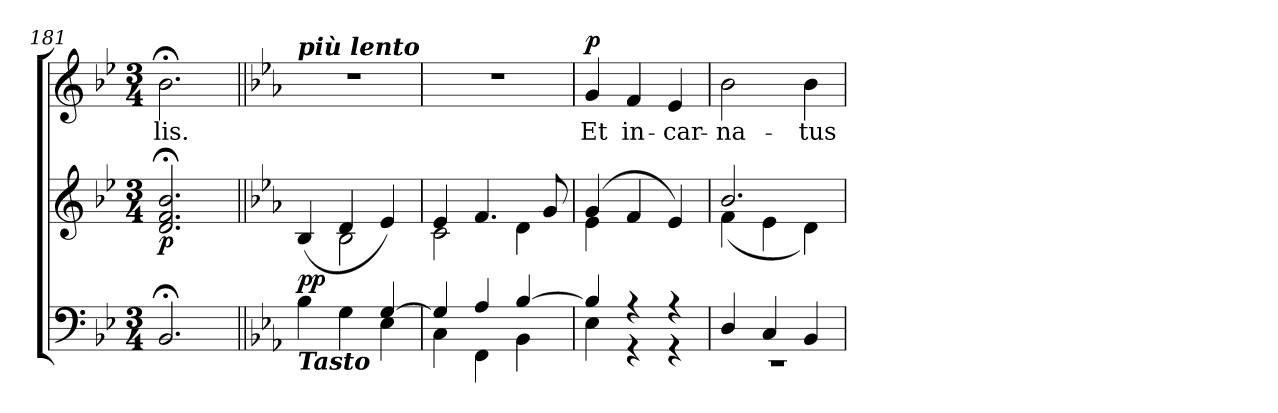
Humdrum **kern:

**kern	**kern	**dynam	**kern	**text	**dynam
*part2	*part2	*part2	*part1	*part1	*part1
*staff3	*staff2	*staff2/3	*staff1	*staff1	*staff1
*clefF4	*clefG2	*	*clefG2	*	*
*	*	*	*ITrd7c12	*	*
*k[b-e-]	*k[b-e-]	*	*k[b-e-]	*	*
*B-:	*B-:	*	*B-:	*	*
*M3/4	*M3/4	*	*M3/4	*	*
=181	=181	=181	=181	=181	=181
!	!	!LO:DY:b	!	!LO:LY:b	!
2.BB-;/	2.d/;< 2.f/;< 2.b-/;<	p	2.B-;<\	-lis.	.
=182||	=182||	=182||	=182||	=182||	=182||
*k[b-e-a-]	*k[b-e-a-]	*	*k[b-e-a-]	*	*
*E-:	*E-:	*	*E-:	*	*
*^	*^	*	*	*	*
!	!	!	!	!	!LO:TX:a:Bi:t=più lento	!	!
!LO:TX:b:Bi:t=Tasto	!	!	!	!	!	!	!
!	!	!	!	!LO:DY:b	!	!	!
2ryy	4B-\	(4B-/	4ryy	pp	2.r	.	.
.	4G\	4d/	2B-\	.	.	.	.
[>4G/	4E-\	4e-/)	.	.	.	.	.
=183	=183	=183	=183	=183	=183	=183	=183
4G/]	4C\	4e-/	2c\	.	2.r	.	.
4A-/	4FF\	4.f/	.	.	.	.	.
[>4B-/	4BB-\	.	4d\	.	.	.	.
.	.	8g/	.	.	.	.	.
=184	=184	=184	=184	=184	=184	=184	=184
!	!	!	!	!	!	!LO:LY:b	!LO:DY:a
4B-/]	4E-\	(4g/	4e-\	.	4G/	Et	p
!	!	!	!	!	!	!LO:LY:b	!
4r	4r	4f/	2ryy	.	4F/	in-	.
!	!	!	!	!	!	!LO:LY:b	!
4r	4r	4e-/)	.	.	4E-/	-car-	.
=185	=185	=185	=185	=185	=185	=185	=185
!	!LO:N:vis=1	!	!	!	!	!LO:LY:b	!
4D/	2.rEE	2.b-/	(<4f\	.	2B-\	-na-	.
4C/	.	.	4e-\	.	.	.	.
!	!	!	!	!	!	!LO:LY:b	!
4BB-/	.	.	4d\)	.	4B-\	-tus	.
*v	*v	*	*	*	*	*	*
*	*v	*v	*	*	*	*
=	=	=	=	=	=
*-	*-	*-	*-	*-	*-
